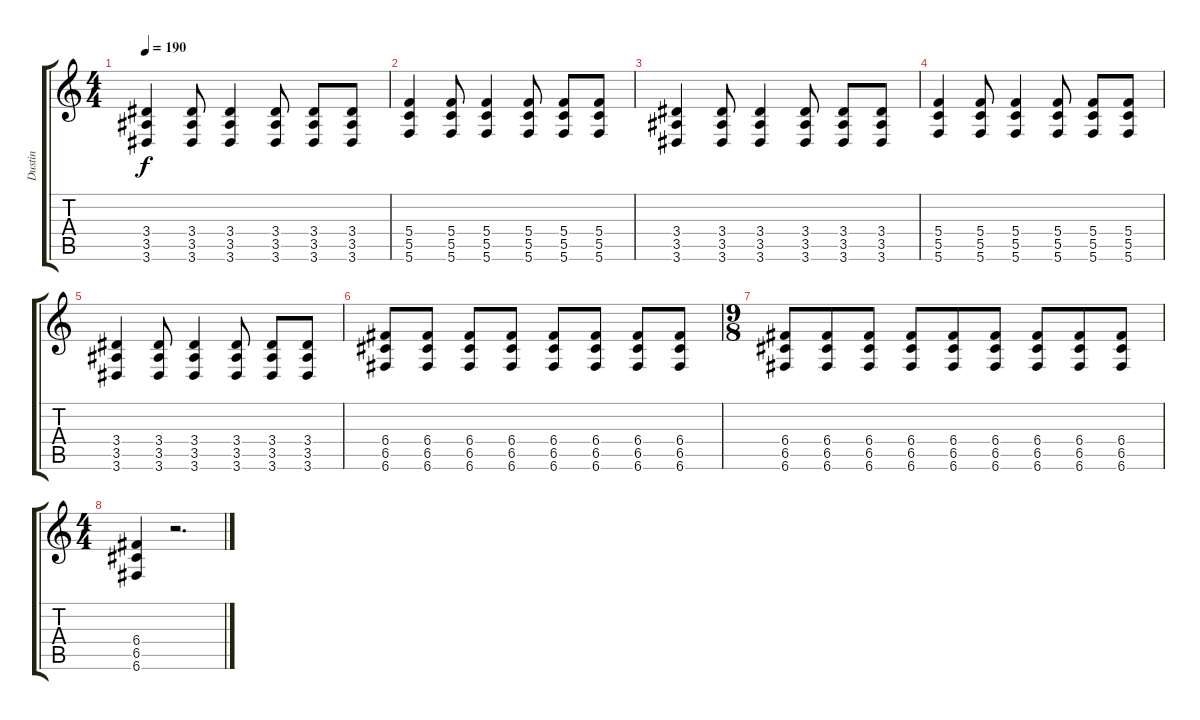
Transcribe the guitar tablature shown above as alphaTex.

\track ("Dustin" "Dustin") {instrument overdrivenguitar}
\staff {score tabs}
\tuning (D4 A3 F3 C3 G2 C2) {hide}
\ts (4 4)
\tempo 190
\clef g2
\ks c
(3.4 3.5 3.6).4{dy f} (3.4 3.5 3.6).8 (3.4 3.5 3.6).4 (3.4 3.5 3.6).8 (3.4 3.5 3.6).8 (3.4 3.5 3.6).8 |
(5.4 5.5 5.6).4 (5.4 5.5 5.6).8 (5.4 5.5 5.6).4 (5.4 5.5 5.6).8 (5.4 5.5 5.6).8 (5.4 5.5 5.6).8 |
(3.4 3.5 3.6).4 (3.4 3.5 3.6).8 (3.4 3.5 3.6).4 (3.4 3.5 3.6).8 (3.4 3.5 3.6).8 (3.4 3.5 3.6).8 |
(5.4 5.5 5.6).4 (5.4 5.5 5.6).8 (5.4 5.5 5.6).4 (5.4 5.5 5.6).8 (5.4 5.5 5.6).8 (5.4 5.5 5.6).8 |
(3.4 3.5 3.6).4 (3.4 3.5 3.6).8 (3.4 3.5 3.6).4 (3.4 3.5 3.6).8 (3.4 3.5 3.6).8 (3.4 3.5 3.6).8 |
(6.4 6.5 6.6).8 (6.4 6.5 6.6).8 (6.4 6.5 6.6).8 (6.4 6.5 6.6).8 (6.4 6.5 6.6).8 (6.4 6.5 6.6).8 (6.4 6.5 6.6).8 (6.4 6.5 6.6).8 |
\ts (9 8)
(6.4 6.5 6.6).8 (6.4 6.5 6.6).8 (6.4 6.5 6.6).8 (6.4 6.5 6.6).8 (6.4 6.5 6.6).8 (6.4 6.5 6.6).8 (6.4 6.5 6.6).8 (6.4 6.5 6.6).8 (6.4 6.5 6.6).8 |
\ts (4 4)
(6.4 6.5 6.6).4 r.2{d}
